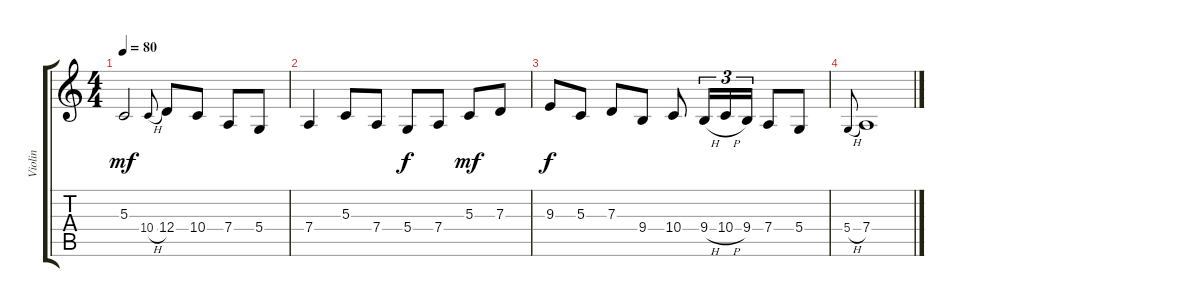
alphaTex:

\track ("Violin" "Violin") {instrument violin}
\staff {score tabs}
\tuning (E4 B3 G3 D3 A2 E2) {hide}
\ts (4 4)
\tempo 80
\clef g2
\ks c
5.3.2{dy mf} 10.4{h}.8{gr onbeat} 12.4.8 10.4.8 7.4.8 5.4.8 |
7.4.4 5.3.8 7.4.8 5.4.8{dy f} 7.4.8 5.3.8{dy mf} 7.3.8 |
9.3.8{dy f} 5.3.8 7.3.8 9.4.8 10.4.8 9.4{h}.16{tu (3 2)} 10.4{h}.16{tu (3 2)} 9.4.16{tu (3 2)} 7.4.8 5.4.8 |
5.4{h}.8{gr onbeat} 7.4.1
